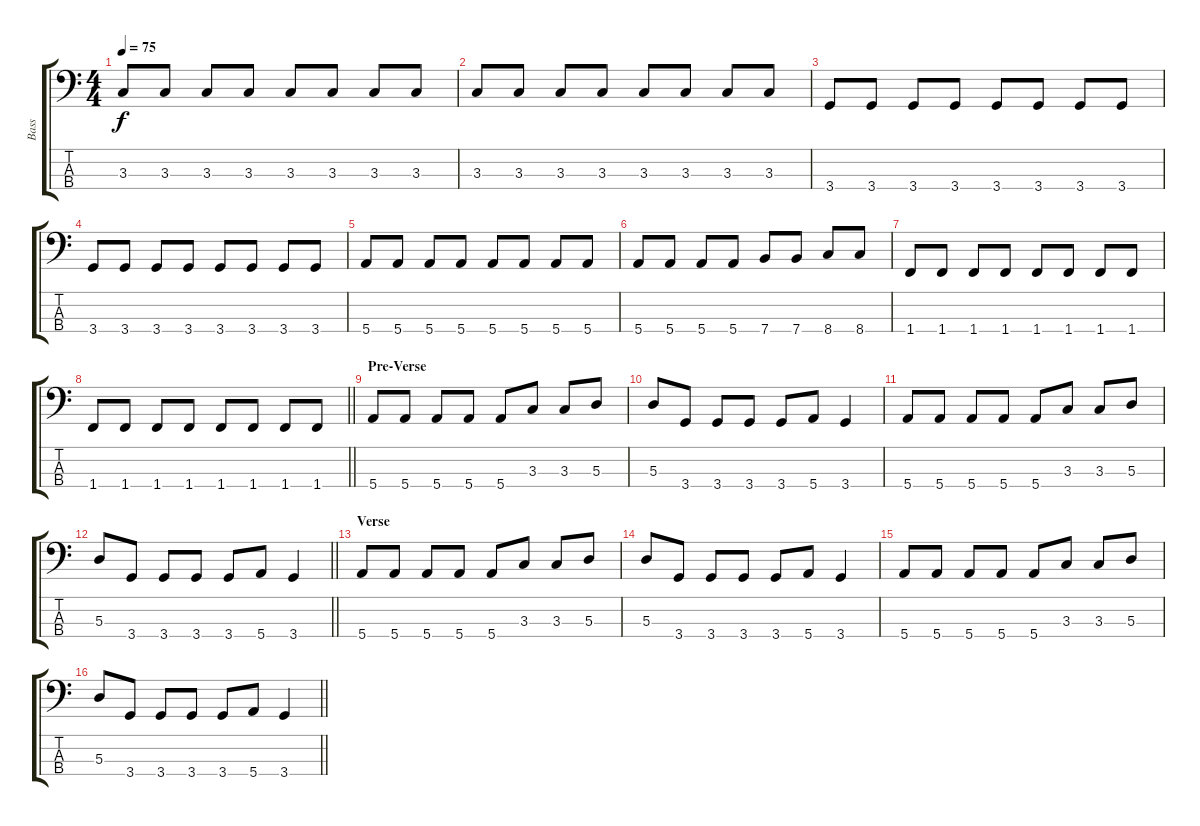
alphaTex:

\track ("Bass" "Bass") {instrument electricbassfinger}
\staff {score tabs}
\tuning (G2 D2 A1 E1) {hide}
\ts (4 4)
\tempo 75
\clef f4
\ks c
3.3.8{dy f} 3.3.8 3.3.8 3.3.8 3.3.8 3.3.8 3.3.8 3.3.8 |
3.3.8 3.3.8 3.3.8 3.3.8 3.3.8 3.3.8 3.3.8 3.3.8 |
3.4.8 3.4.8 3.4.8 3.4.8 3.4.8 3.4.8 3.4.8 3.4.8 |
3.4.8 3.4.8 3.4.8 3.4.8 3.4.8 3.4.8 3.4.8 3.4.8 |
5.4.8 5.4.8 5.4.8 5.4.8 5.4.8 5.4.8 5.4.8 5.4.8 |
5.4.8 5.4.8 5.4.8 5.4.8 7.4.8 7.4.8 8.4.8 8.4.8 |
1.4.8 1.4.8 1.4.8 1.4.8 1.4.8 1.4.8 1.4.8 1.4.8 |
\barLineRight lightlight
1.4.8 1.4.8 1.4.8 1.4.8 1.4.8 1.4.8 1.4.8 1.4.8 |
\section ("" "Pre-Verse")
5.4.8 5.4.8 5.4.8 5.4.8 5.4.8 3.3.8 3.3.8 5.3.8 |
5.3.8 3.4.8 3.4.8 3.4.8 3.4.8 5.4.8 3.4.4 |
5.4.8 5.4.8 5.4.8 5.4.8 5.4.8 3.3.8 3.3.8 5.3.8 |
\barLineRight lightlight
5.3.8 3.4.8 3.4.8 3.4.8 3.4.8 5.4.8 3.4.4 |
\section ("" "Verse")
5.4.8 5.4.8 5.4.8 5.4.8 5.4.8 3.3.8 3.3.8 5.3.8 |
5.3.8 3.4.8 3.4.8 3.4.8 3.4.8 5.4.8 3.4.4 |
5.4.8 5.4.8 5.4.8 5.4.8 5.4.8 3.3.8 3.3.8 5.3.8 |
\barLineRight lightlight
5.3.8 3.4.8 3.4.8 3.4.8 3.4.8 5.4.8 3.4.4
